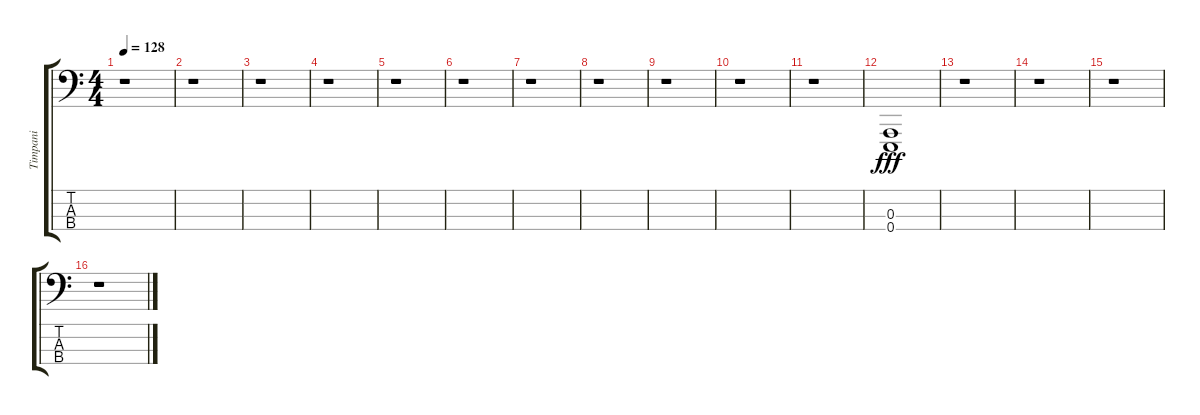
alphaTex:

\track ("Timpani" "Timpani") {instrument timpani}
\staff {score tabs}
\tuning (G2 D2 A1 E1) {hide}
\ts (4 4)
\tempo 128
\clef f4
\ks c
r.1{dy fff} |
r.1 |
r.1 |
r.1 |
r.1 |
r.1 |
r.1 |
r.1 |
r.1 |
r.1 |
r.1 |
(0.3 0.4).1{volume 16} |
r.1 |
r.1 |
r.1 |
r.1
